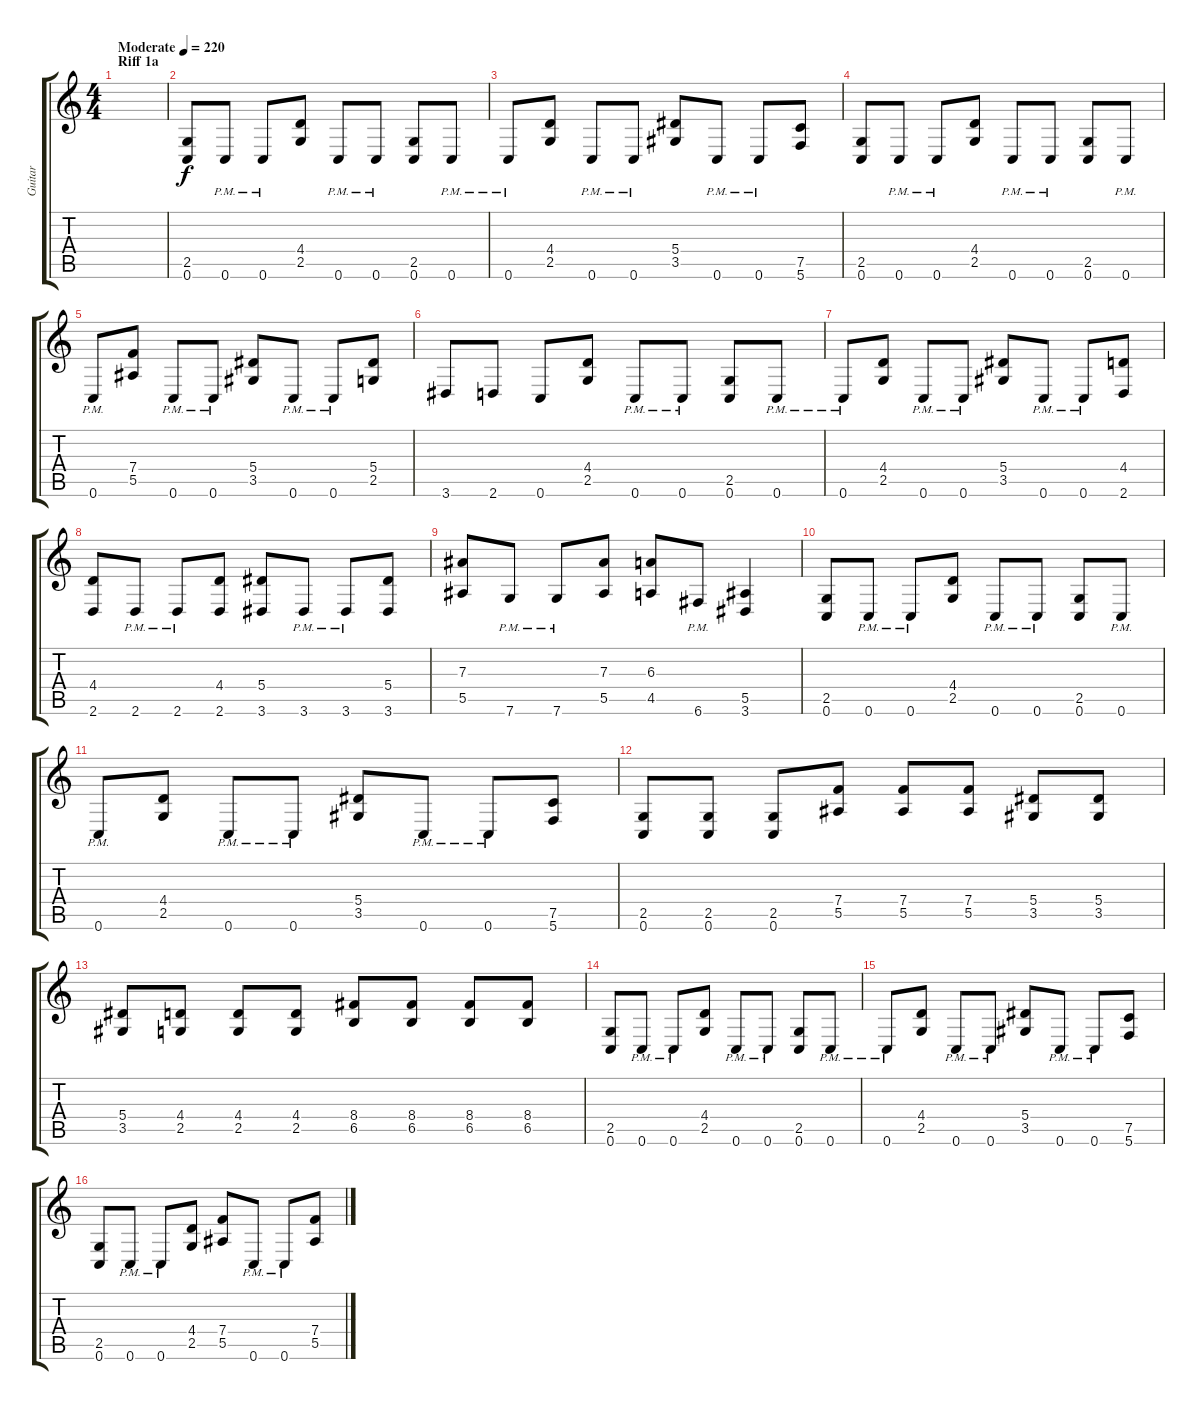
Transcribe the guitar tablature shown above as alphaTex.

\track ("Guitar" "Guitar") {instrument distortionguitar}
\staff {score tabs}
\tuning (C4 G3 Eb3 Bb2 F2 C2) {hide}
\ts (4 4)
\section ("" "Riff 1a")
\tempo (220 "Moderate")
\clef g2
\ks c
|
(2.5 0.6).8 0.6{pm}.8 0.6{pm}.8 (4.4 2.5).8 0.6{pm}.8 0.6{pm}.8 (2.5 0.6).8 0.6{pm}.8 |
0.6{pm}.8 (4.4 2.5).8 0.6{pm}.8 0.6{pm}.8 (5.4 3.5).8 0.6{pm}.8 0.6{pm}.8 (7.5 5.6).8 |
(2.5 0.6).8 0.6{pm}.8 0.6{pm}.8 (4.4 2.5).8 0.6{pm}.8 0.6{pm}.8 (2.5 0.6).8 0.6{pm}.8 |
0.6{pm}.8 (7.4 5.5).8 0.6{pm}.8 0.6{pm}.8 (5.4 3.5).8 0.6{pm}.8 0.6{pm}.8 (5.4 2.5).8 |
3.6.8 2.6.8 0.6.8 (4.4 2.5).8 0.6{pm}.8 0.6{pm}.8 (2.5 0.6).8 0.6{pm}.8 |
0.6{pm}.8 (4.4 2.5).8 0.6{pm}.8 0.6{pm}.8 (5.4 3.5).8 0.6{pm}.8 0.6{pm}.8 (4.4 2.6).8 |
(4.4 2.6).8 2.6{pm}.8 2.6{pm}.8 (4.4 2.6).8 (5.4 3.6).8 3.6{pm}.8 3.6{pm}.8 (5.4 3.6).8 |
(7.3 5.5).8 7.6{pm}.8 7.6{pm}.8 (7.3 5.5).8 (6.3 4.5).8 6.6{pm}.8 (5.5 3.6).4 |
(2.5 0.6).8 0.6{pm}.8 0.6{pm}.8 (4.4 2.5).8 0.6{pm}.8 0.6{pm}.8 (2.5 0.6).8 0.6{pm}.8 |
0.6{pm}.8 (4.4 2.5).8 0.6{pm}.8 0.6{pm}.8 (5.4 3.5).8 0.6{pm}.8 0.6{pm}.8 (7.5 5.6).8 |
(2.5 0.6).8 (2.5 0.6).8 (2.5 0.6).8 (7.4 5.5).8 (7.4 5.5).8 (7.4 5.5).8 (5.4 3.5).8 (5.4 3.5).8 |
(5.4 3.5).8 (4.4 2.5).8 (4.4 2.5).8 (4.4 2.5).8 (8.4 6.5).8 (8.4 6.5).8 (8.4 6.5).8 (8.4 6.5).8 |
(2.5 0.6).8 0.6{pm}.8 0.6{pm}.8 (4.4 2.5).8 0.6{pm}.8 0.6{pm}.8 (2.5 0.6).8 0.6{pm}.8 |
0.6{pm}.8 (4.4 2.5).8 0.6{pm}.8 0.6{pm}.8 (5.4 3.5).8 0.6{pm}.8 0.6{pm}.8 (7.5 5.6).8 |
(2.5 0.6).8 0.6{pm}.8 0.6{pm}.8 (4.4 2.5).8 (7.4 5.5).8 0.6{pm}.8 0.6{pm}.8 (7.4 5.5).8
